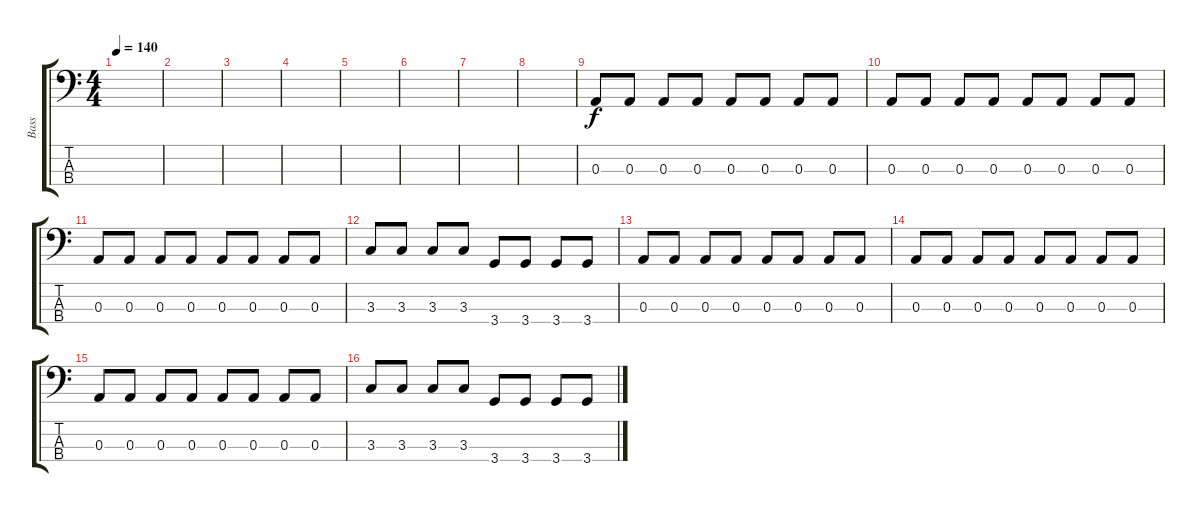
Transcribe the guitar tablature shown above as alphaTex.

\track ("Bass" "Bass") {instrument electricbassfinger}
\staff {score tabs}
\tuning (G2 D2 A1 E1) {hide}
\ts (4 4)
\tempo 140
\clef f4
\ks c
|
|
|
|
|
|
|
|
0.3.8 0.3.8 0.3.8 0.3.8 0.3.8 0.3.8 0.3.8 0.3.8 |
0.3.8 0.3.8 0.3.8 0.3.8 0.3.8 0.3.8 0.3.8 0.3.8 |
0.3.8 0.3.8 0.3.8 0.3.8 0.3.8 0.3.8 0.3.8 0.3.8 |
3.3.8 3.3.8 3.3.8 3.3.8 3.4.8 3.4.8 3.4.8 3.4.8 |
0.3.8 0.3.8 0.3.8 0.3.8 0.3.8 0.3.8 0.3.8 0.3.8 |
0.3.8 0.3.8 0.3.8 0.3.8 0.3.8 0.3.8 0.3.8 0.3.8 |
0.3.8 0.3.8 0.3.8 0.3.8 0.3.8 0.3.8 0.3.8 0.3.8 |
3.3.8 3.3.8 3.3.8 3.3.8 3.4.8 3.4.8 3.4.8 3.4.8
